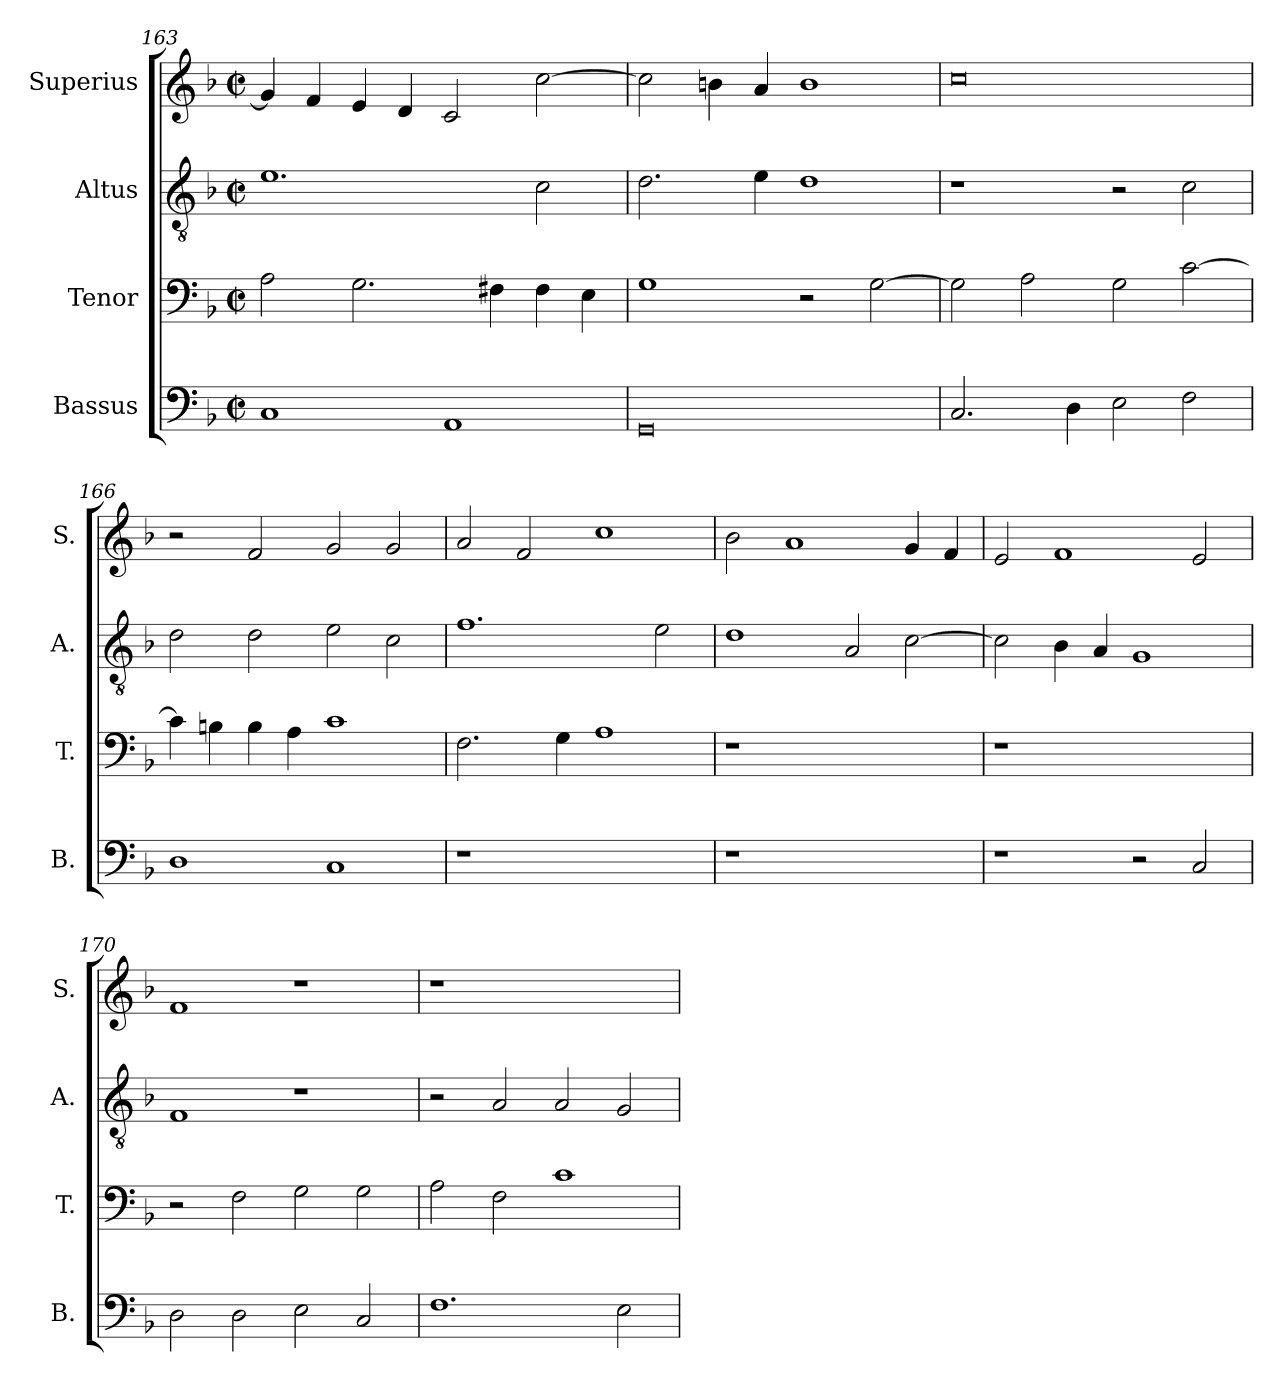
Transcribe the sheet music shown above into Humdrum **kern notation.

**kern	**kern	**kern	**kern
*part4	*part3	*part2	*part1
*staff4	*staff3	*staff2	*staff1
*I"Bassus	*I"Tenor	*I"Altus	*I"Superius
*I'B.	*I'T.	*I'A.	*I'S.
*clefF4	*clefF4	*clefGv2	*clefG2
*	*	*ITrd7c12	*
*k[b-]	*k[b-]	*k[b-]	*k[b-]
*F:	*F:	*F:	*F:
*M2/2	*M2/2	*M2/2	*M2/2
*met(c|)	*met(c|)	*met(c|)	*met(c|)
=163	=163	=163	=163
1Ci	2Ai\	1.Ei	4gi/]
.	.	.	4fi/
.	2.Gi\	.	4ei/
.	.	.	4di/
1AAi	.	.	2ci/
.	4F#Xi\	.	.
.	4F#i\	2Ci\	[>2cci\
.	4Ei\	.	.
!!LO:PB:g=z
=164	=164	=164	=164
0GGi	1Gi	2.Di\	2cci\]
.	.	.	4bni\
.	.	4Ei\	4ai/
.	2r	1Di	1bi
.	[>2Gi\	.	.
=165	=165	=165	=165
2.Ci/	2Gi\]	1r	0cci
.	2Ai\	.	.
4Di\	.	.	.
2Ei\	2Gi\	2r	.
2Fi\	[>2ci\	2Ci\	.
=166	=166	=166	=166
1Di	4ci\]	2Di\	2r
.	4Bni\	.	.
.	4Bi\	2Di\	2fi/
.	4Ai\	.	.
1Ci	1ci	2Ei\	2gi/
.	.	2Ci\	2gi/
=167	=167	=167	=167
!LO:N:vis=1	!	!	!
1r	2.Fi\	1.Fi	2ai/
.	.	.	2fi/
.	4Gi\	.	.
1ryy	1Ai	.	1cci
.	.	2Ei\	.
!!LO:LB:g=z
=168	=168	=168	=168
!LO:N:vis=1	!LO:N:vis=1	!	!
1r	1r	1Di	2b-i\
.	.	.	1ai
1ryy	1ryy	2AAi/	.
.	.	[>2Ci\	4gi/
.	.	.	4fi/
=169	=169	=169	=169
!	!LO:N:vis=1	!	!
1r	1r	2Ci\]	2ei/
.	.	4BB-i\	1fi
.	.	4AAi/	.
2r	1ryy	1GGi	.
2Ci/	.	.	2ei/
=170	=170	=170	=170
2Di\	2r	1FFi	1fi
2Di\	2Fi\	.	.
2Ei\	2Gi\	1r	1r
2Ci/	2Gi\	.	.
=171	=171	=171	=171
!	!	!	!LO:N:vis=1
1.Fi	2Ai\	2r	1r
.	2Fi\	2AAi/	.
.	1ci	2AAi/	1ryy
2Ei\	.	2GGi/	.
=	=	=	=
*-	*-	*-	*-
